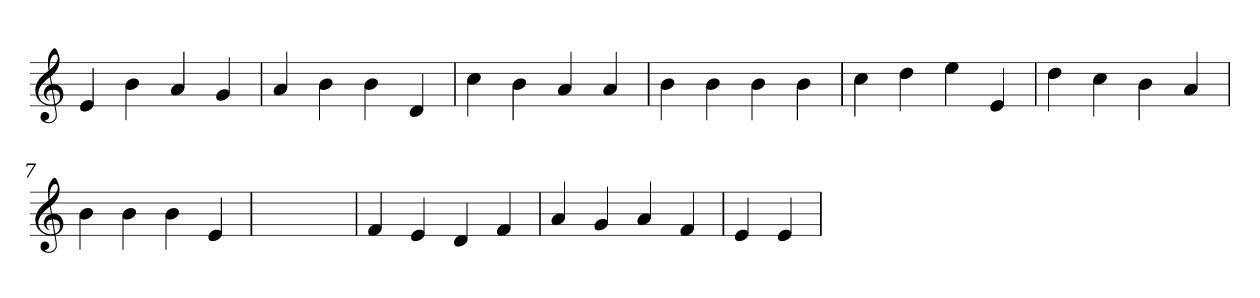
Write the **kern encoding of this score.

**kern
*part1
*staff1
*clefG2
=1
4e
4b
4a
4g
=2
4a
4b
4b
4d
=3
4cc
4b
4a
4a
=4
4b
4b
4b
4b
=5
4cc
4dd
4ee
4e
=6
4dd
4cc
4b
4a
=7
4b
4b
4b
4e
=8
1ryy
=8
4f
4e
4d
4f
=9
4a
4g
4a
4f
=10
4e
4e
=
*-
